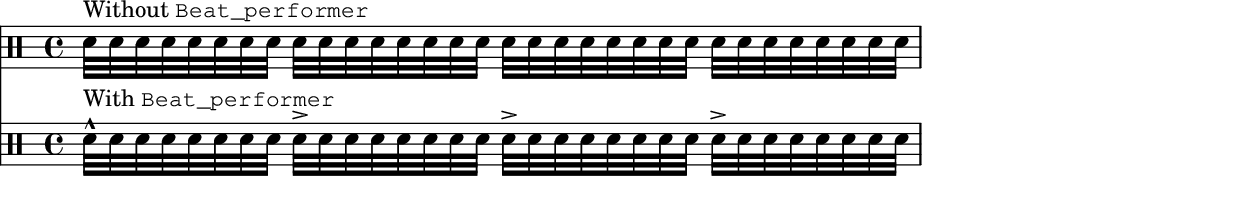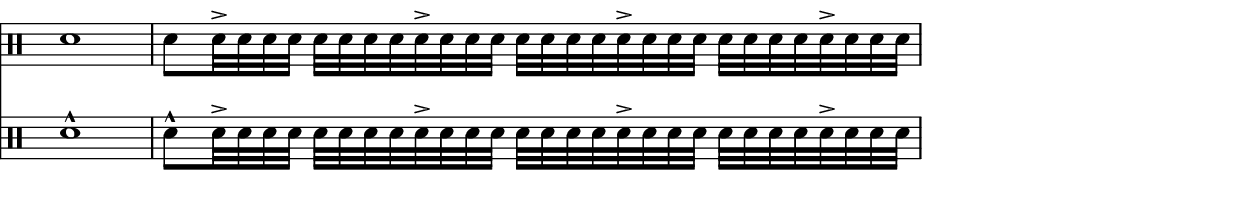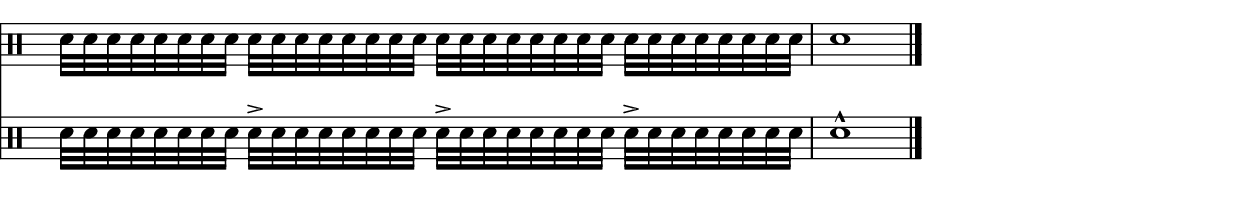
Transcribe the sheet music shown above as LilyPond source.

%% Generated by lilypond-book
%% Options: [exampleindent=10.16\mm,indent=0\mm,line-width=160\mm]
\include "lilypond-book-preamble.ly"


% ****************************************************************
% Start cut-&-pastable-section
% ****************************************************************

#(ly:set-option 'eps-box-padding 3.000000)



\paper {
  indent = 0\mm
  line-width = 160\mm
  % offset the left padding, also add 1mm as lilypond creates cropped
  % images with a little space on the right
  line-width = #(- line-width (* mm  3.000000) (* mm 1))
}

\layout {
  
}




% ****************************************************************
% ly snippet:
% ****************************************************************
\sourcefilename "/lilypond-2.23.82/input/regression/beat-performer.ly"
\sourcefileline 0
\version "2.23.5"

\header {
  texidoc = "Show the effect of the @code{Beat_performer} on drum
tremolos: start of the bar and its beats are marked
by  @code{\\marcato} and @code{\\accent}, respectively, unless manual
syncopes in less distance than the last `regular' beat precede,
indicated with one of those two articulations explicitly."
}

"\*" = \repeat unfold \etc

music = \drummode {
  \* 32 sn32 | 1 |
  8 \* 3 { <>-> \* 8 32 } <>->
  \* #(+ 4 32) 32 | 1 |
  \bar "|."
}

\score {
  <<
    \new DrumStaff
    \new DrumVoice {
      <>^\markup { Without \typewriter { Beat_performer } }
      \music
    }
    \new DrumStaff
    \new DrumVoice \with {
      %% Instantiate Beat_performer also as an engraver to see its effects.
      \consists "Beat_performer"
      \consists "Beat_engraver"
    }
    {
      <>^\markup { With \typewriter { Beat_performer } }
      \music
    }
  >>
  \midi {
    \tempo 4=80
  }
  \layout {
  }
}



% ****************************************************************
% end ly snippet
% ****************************************************************
